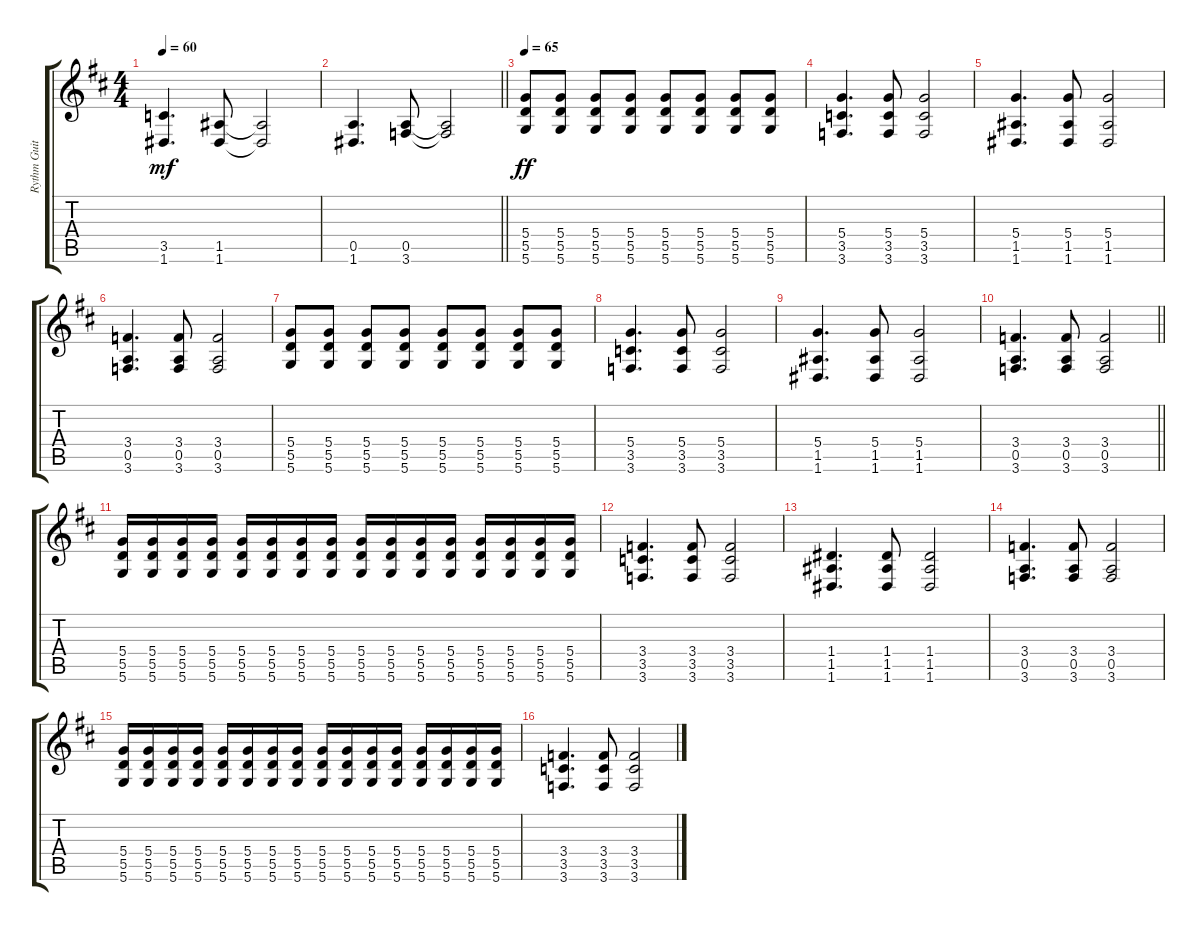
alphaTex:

\track ("Rythm Guitar" "Rythm Guit") {instrument distortionguitar}
\staff {score tabs}
\tuning (E4 B3 G3 D3 A2 D2) {hide}
\ts (4 4)
\tempo 60
\clef g2
\ks d
(3.5 1.6).4{d dy mf} (1.5 1.6).8 (1.5{t} 1.6{t}).2 |
\barLineRight lightlight
(0.5 1.6).4{d} (0.5 3.6).8 (0.5{t} 3.6{t}).2 |
\tempo 65
(5.4 5.5 5.6).8{dy ff instrument distortionguitar} (5.4 5.5 5.6).8 (5.4 5.5 5.6).8 (5.4 5.5 5.6).8 (5.4 5.5 5.6).8 (5.4 5.5 5.6).8 (5.4 5.5 5.6).8 (5.4 5.5 5.6).8 |
(5.4 3.5 3.6).4{d} (5.4 3.5 3.6).8 (5.4 3.5 3.6).2 |
(5.4 1.5 1.6).4{d} (5.4 1.5 1.6).8 (5.4 1.5 1.6).2 |
(3.4 0.5 3.6).4{d} (3.4 0.5 3.6).8 (3.4 0.5 3.6).2 |
(5.4 5.5 5.6).8 (5.4 5.5 5.6).8 (5.4 5.5 5.6).8 (5.4 5.5 5.6).8 (5.4 5.5 5.6).8 (5.4 5.5 5.6).8 (5.4 5.5 5.6).8 (5.4 5.5 5.6).8 |
(5.4 3.5 3.6).4{d} (5.4 3.5 3.6).8 (5.4 3.5 3.6).2 |
(5.4 1.5 1.6).4{d} (5.4 1.5 1.6).8 (5.4 1.5 1.6).2 |
\barLineRight lightlight
(3.4 0.5 3.6).4{d} (3.4 0.5 3.6).8 (3.4 0.5 3.6).2 |
(5.4 5.5 5.6).16 (5.4 5.5 5.6).16 (5.4 5.5 5.6).16 (5.4 5.5 5.6).16 (5.4 5.5 5.6).16 (5.4 5.5 5.6).16 (5.4 5.5 5.6).16 (5.4 5.5 5.6).16 (5.4 5.5 5.6).16 (5.4 5.5 5.6).16 (5.4 5.5 5.6).16 (5.4 5.5 5.6).16 (5.4 5.5 5.6).16 (5.4 5.5 5.6).16 (5.4 5.5 5.6).16 (5.4 5.5 5.6).16 |
(3.4 3.5 3.6).4{d} (3.4 3.5 3.6).8 (3.4 3.5 3.6).2 |
(1.4 1.5 1.6).4{d} (1.4 1.5 1.6).8 (1.4 1.5 1.6).2 |
(3.4 0.5 3.6).4{d} (3.4 0.5 3.6).8 (3.4 0.5 3.6).2 |
(5.4 5.5 5.6).16 (5.4 5.5 5.6).16 (5.4 5.5 5.6).16 (5.4 5.5 5.6).16 (5.4 5.5 5.6).16 (5.4 5.5 5.6).16 (5.4 5.5 5.6).16 (5.4 5.5 5.6).16 (5.4 5.5 5.6).16 (5.4 5.5 5.6).16 (5.4 5.5 5.6).16 (5.4 5.5 5.6).16 (5.4 5.5 5.6).16 (5.4 5.5 5.6).16 (5.4 5.5 5.6).16 (5.4 5.5 5.6).16 |
(3.4 3.5 3.6).4{d} (3.4 3.5 3.6).8 (3.4 3.5 3.6).2
